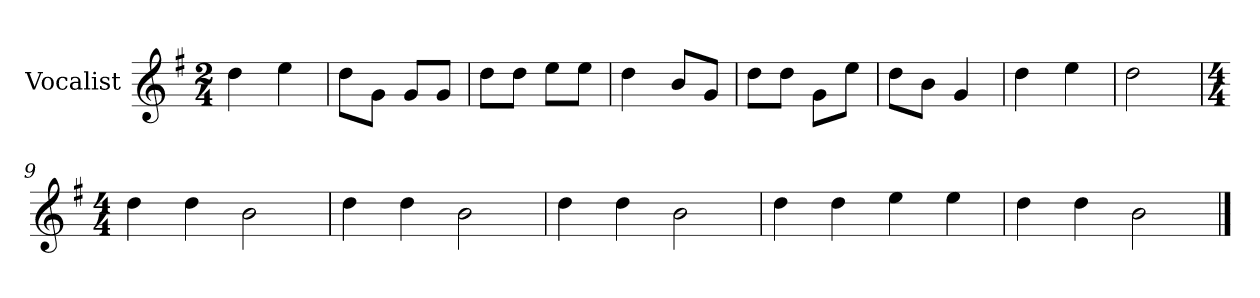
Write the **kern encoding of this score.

**kern
*part1
*staff1
*I"Vocalist
*k[f#]
*G:
*M2/4
=1
4dd
4ee
=2
8ddL
8gJ
8gL
8gJ
=3
8ddL
8ddJ
8eeL
8eeJ
=4
4dd
8bL
8gJ
=5
8ddL
8ddJ
8gL
8eeJ
=6
8ddL
8bJ
4g
=7
4dd
4ee
=8
2dd
=9
*M4/4
4dd
4dd
2b
=10
4dd
4dd
2b
=11
4dd
4dd
2b
=12
4dd
4dd
4ee
4ee
=13
4dd
4dd
2b
==
*-
